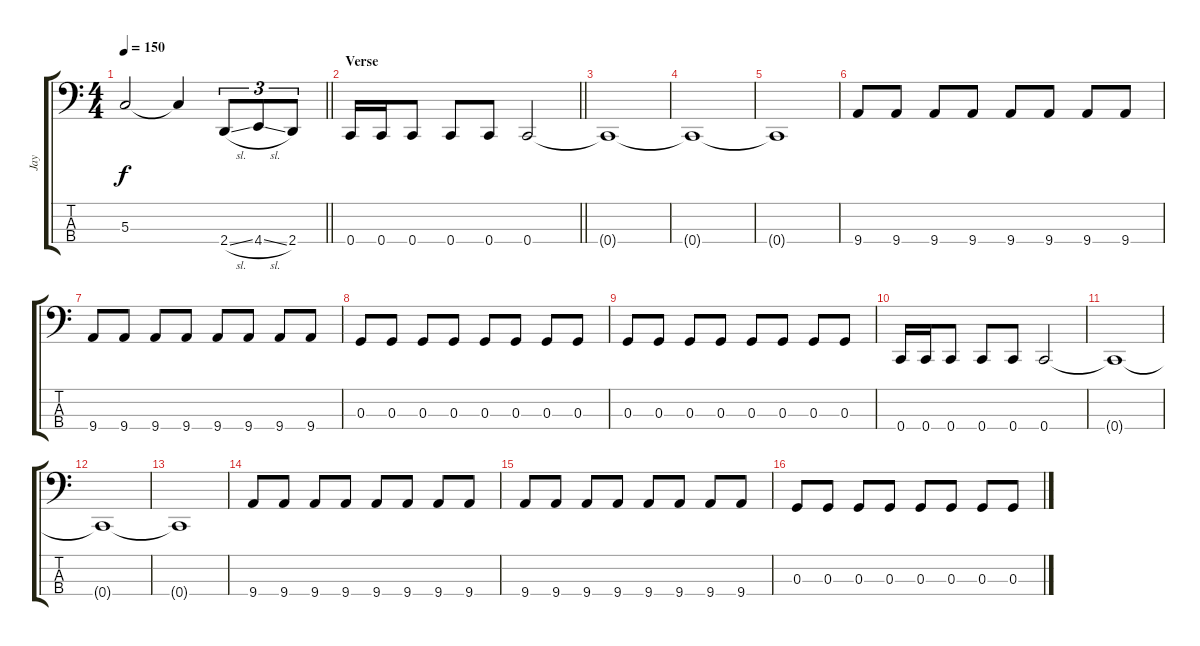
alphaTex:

\track ("Jay" "Jay") {instrument electricbassfinger}
\staff {score tabs}
\tuning (F2 C2 G1 C1) {hide}
\ts (4 4)
\tempo 150
\clef f4
\barLineRight lightlight
\ks c
5.3.2{dy f} 5.3{t}.4 2.4{sl}.8{tu (3 2)} 4.4{sl}.8{tu (3 2)} 2.4.8{tu (3 2)} |
\section ("" "Verse")
\barLineRight lightlight
0.4.16 0.4.16 0.4.8 0.4.8 0.4.8 0.4.2 |
0.4{t}.1 |
0.4{t}.1 |
0.4{t}.1 |
9.4.8 9.4.8 9.4.8 9.4.8 9.4.8 9.4.8 9.4.8 9.4.8 |
9.4.8 9.4.8 9.4.8 9.4.8 9.4.8 9.4.8 9.4.8 9.4.8 |
0.3.8 0.3.8 0.3.8 0.3.8 0.3.8 0.3.8 0.3.8 0.3.8 |
0.3.8 0.3.8 0.3.8 0.3.8 0.3.8 0.3.8 0.3.8 0.3.8 |
0.4.16 0.4.16 0.4.8 0.4.8 0.4.8 0.4.2 |
0.4{t}.1 |
0.4{t}.1 |
0.4{t}.1 |
9.4.8 9.4.8 9.4.8 9.4.8 9.4.8 9.4.8 9.4.8 9.4.8 |
9.4.8 9.4.8 9.4.8 9.4.8 9.4.8 9.4.8 9.4.8 9.4.8 |
0.3.8 0.3.8 0.3.8 0.3.8 0.3.8 0.3.8 0.3.8 0.3.8
